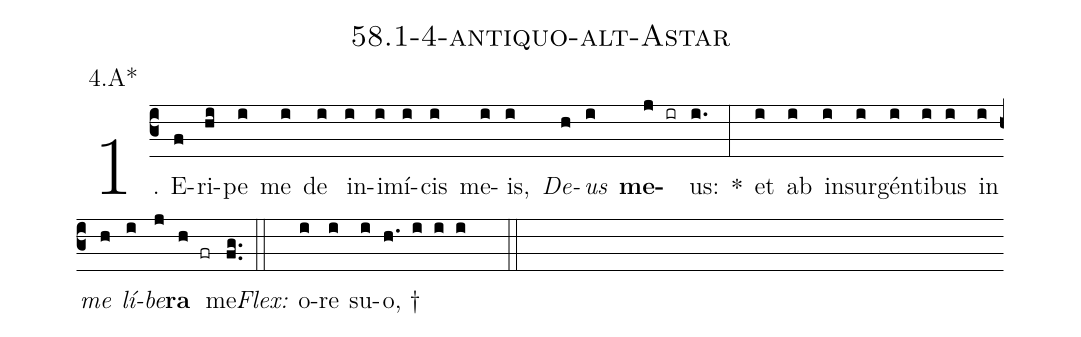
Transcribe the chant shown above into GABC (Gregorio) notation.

name: 58.1-4-antiquo-alt-Astar;
annotation: 4.A*;
%%
(c3)1. E(f)ri(hi)pe(i) me(i) de(i) in(i)i(i)mí(i)cis(i) me(i)is,(i) <i>De</i>(h)<i>us</i>(i) <b>me</b>(j ir)us:(i.) *(:) et(i) ab(i) in(i)sur(i)gén(i)ti(i)bus(i) in(i) <i>me</i>(h) <i>lí</i>(i)<i>be</i>(j)<b>ra</b>(h fr) me.(fg..) (::)
<i>Flex:</i>()  o(i)re(i) su(i)o, †(h. i i i  ::)
